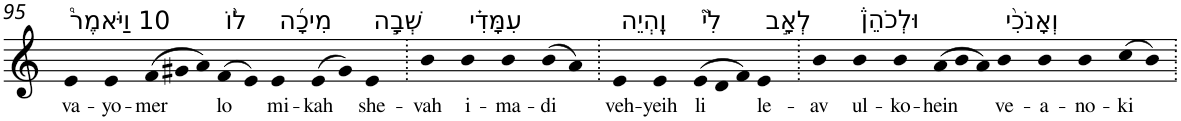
**kern	**text
*part1	*part1
*staff1	*staff1
*I"Piano	*
*I'Pno	*
!!LO:PB:g=z
*clefG2	*
*k[]	*
=95	=95
!LO:TX:a:t=10 וַיֹּאמֶר֩	!
!	!LO:LY:b
4e	va-
!	!LO:LY:b
4e	-yo-
*Xtuplet	*
!	!LO:LY:b
(>12f	-mer
12g#X	.
12a)	.
!LO:TX:a:t=ל֨וֹ	!
!	!LO:LY:b
(>8f	lo
8e)	.
!LO:TX:a:t=מִיכָ֜ה	!
!	!LO:LY:b
4e	mi-
!	!LO:LY:b
(>8e	-kah
8g#)	.
!LO:TX:a:t=שְׁבָ֣ה	!
!	!LO:LY:b
4e	she-
=96.	=96.
!	!LO:LY:b
4b	-vah
!LO:TX:a:t=עִמָּדִ֗י	!
!	!LO:LY:b
4b	i-
!	!LO:LY:b
4b	-ma-
!	!LO:LY:b
(>8b	-di
8a)	.
=97.	=97.
!LO:TX:a:t=וֶֽהְיֵה	!
!	!LO:LY:b
4e	veh-
!	!LO:LY:b
4e	-yeih
!LO:TX:a:t=לִי֮	!
!	!LO:LY:b
(>12e	li
12d	.
12f)	.
!LO:TX:a:t=לְאָ֣ב	!
!	!LO:LY:b
4e	le-
=98.	=98.
!	!LO:LY:b
4b	-av
!LO:TX:a:t=וּלְכֹהֵן֒	!
!	!LO:LY:b
4b	ul-
!	!LO:LY:b
4b	-ko-
!	!LO:LY:b
(>12a	-hein
12b	.
12a)	.
!LO:TX:a:t=וְאָנֹכִ֨י	!
!	!LO:LY:b
4b	ve-
!	!LO:LY:b
4b	-a-
!	!LO:LY:b
4b	-no-
!	!LO:LY:b
(>8cc	-ki
8b)	.
=.	=.
*-	*-
